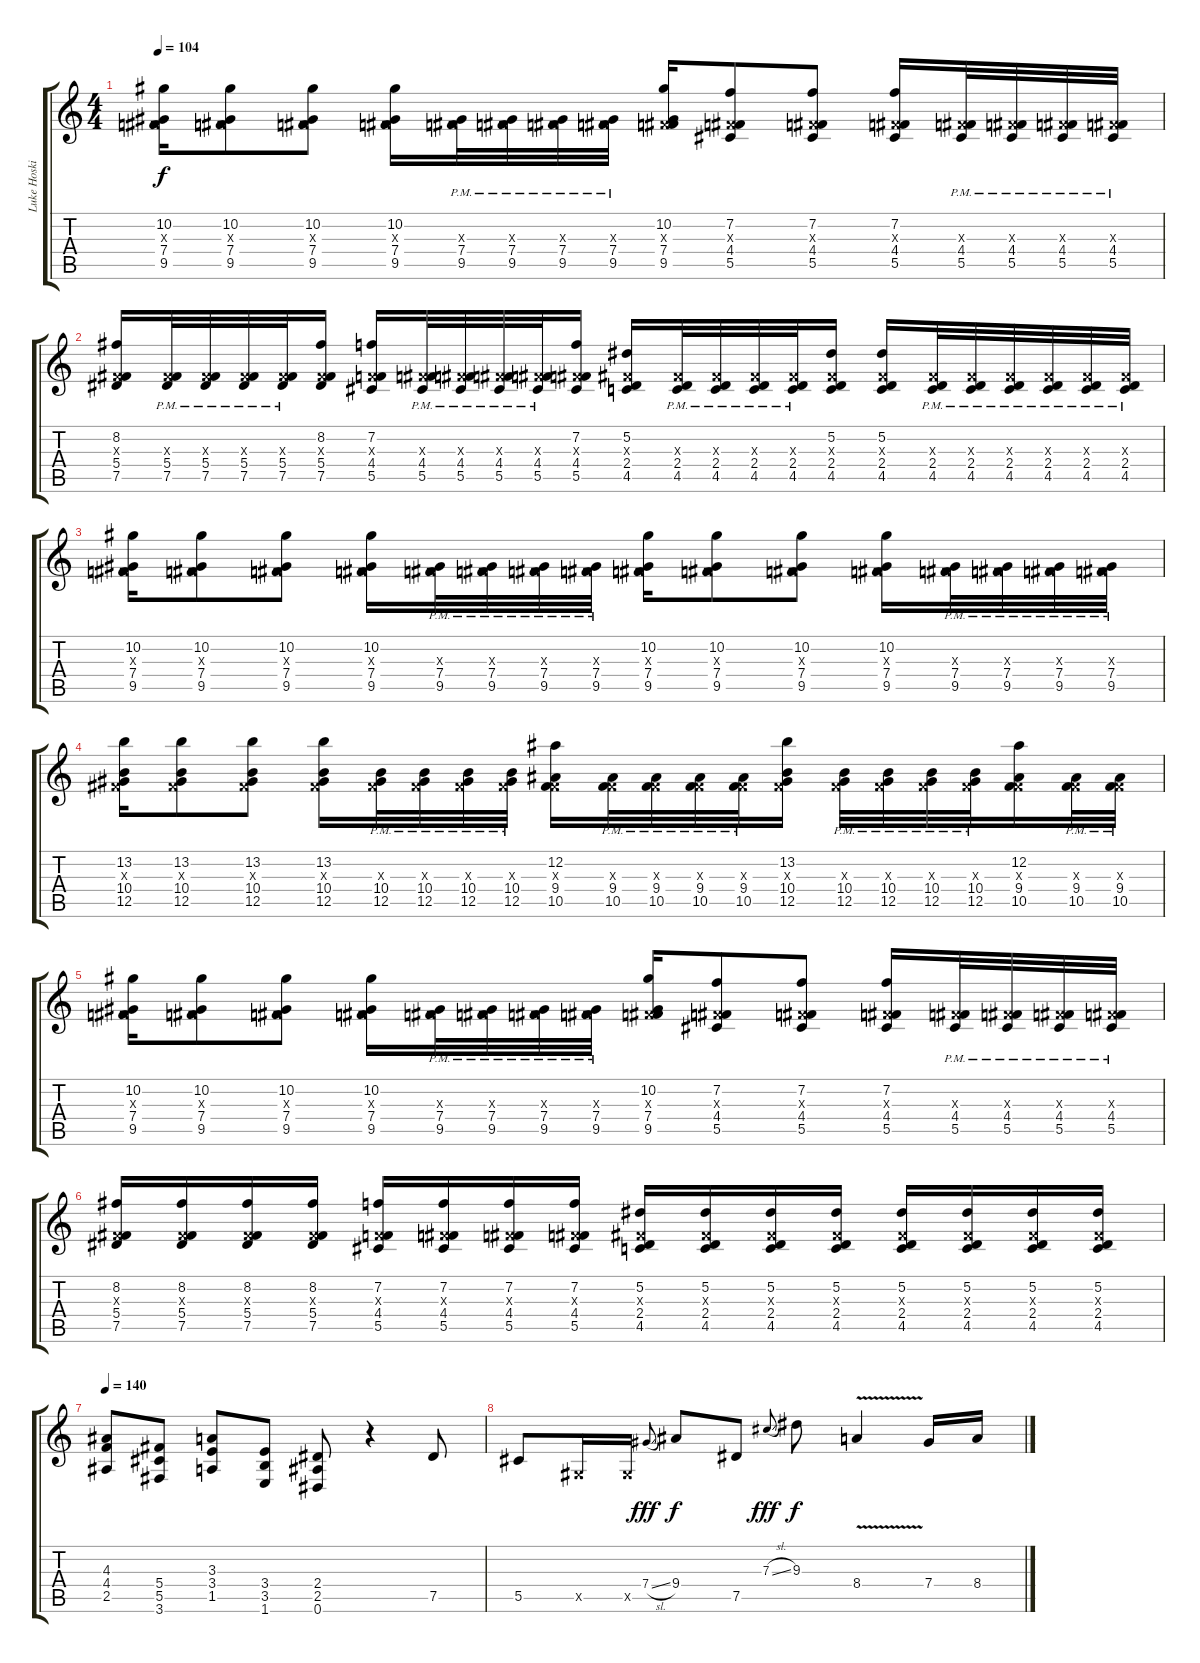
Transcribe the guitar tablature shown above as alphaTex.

\track ("Luke Hoskin" "Luke Hoski") {instrument overdrivenguitar}
\staff {score tabs}
\tuning (Eb4 Bb3 Gb3 Db3 Ab2 Eb2) {hide}
\ts (4 4)
\tempo 104
\clef g2
\ks c
(10.2 0.3{x} 7.4 9.5).16{dy f} (10.2 0.3{x} 7.4 9.5).8 (10.2 0.3{x} 7.4 9.5).8 (10.2 0.3{x} 7.4 9.5).16 (0.3{x} 7.4{pm} 9.5{pm}).32 (0.3{x} 7.4{pm} 9.5{pm}).32 (0.3{x} 7.4{pm} 9.5{pm}).32 (0.3{x} 7.4{pm} 9.5{pm}).32 (10.2 0.3{x} 7.4 9.5).16 (7.2 0.3{x} 4.4 5.5).8 (7.2 0.3{x} 4.4 5.5).8 (7.2 0.3{x} 4.4 5.5).16 (0.3{x} 4.4{pm} 5.5{pm}).32 (0.3{x} 4.4{pm} 5.5{pm}).32 (0.3{x} 4.4{pm} 5.5{pm}).32 (0.3{x} 4.4{pm} 5.5{pm}).32 |
(8.2 0.3{x} 5.4 7.5).16 (0.3{x} 5.4{pm} 7.5{pm}).32 (0.3{x} 5.4{pm} 7.5{pm}).32 (0.3{x} 5.4{pm} 7.5{pm}).32 (0.3{x} 5.4{pm} 7.5{pm}).32 (8.2 0.3{x} 5.4 7.5).16 (7.2 0.3{x} 4.4 5.5).16 (0.3{x} 4.4{pm} 5.5{pm}).32 (0.3{x} 4.4{pm} 5.5{pm}).32 (0.3{x} 4.4{pm} 5.5{pm}).32 (0.3{x} 4.4{pm} 5.5{pm}).32 (7.2 0.3{x} 4.4 5.5).16 (5.2 0.3{x} 2.4 4.5).16 (0.3{x} 2.4{pm} 4.5{pm}).32 (0.3{x} 2.4{pm} 4.5{pm}).32 (0.3{x} 2.4{pm} 4.5{pm}).32 (0.3{x} 2.4{pm} 4.5{pm}).32 (5.2 0.3{x} 2.4 4.5).16 (5.2 0.3{x} 2.4 4.5).16 (0.3{x} 2.4{pm} 4.5{pm}).32 (0.3{x} 2.4{pm} 4.5{pm}).32 (0.3{x} 2.4{pm} 4.5{pm}).32 (0.3{x} 2.4{pm} 4.5{pm}).32 (0.3{x} 2.4{pm} 4.5{pm}).32 (0.3{x} 2.4{pm} 4.5{pm}).32 |
(10.2 0.3{x} 7.4 9.5).16 (10.2 0.3{x} 7.4 9.5).8 (10.2 0.3{x} 7.4 9.5).8 (10.2 0.3{x} 7.4 9.5).16 (0.3{x} 7.4{pm} 9.5{pm}).32 (0.3{x} 7.4{pm} 9.5{pm}).32 (0.3{x} 7.4{pm} 9.5{pm}).32 (0.3{x} 7.4{pm} 9.5{pm}).32 (10.2 0.3{x} 7.4 9.5).16 (10.2 0.3{x} 7.4 9.5).8 (10.2 0.3{x} 7.4 9.5).8 (10.2 0.3{x} 7.4 9.5).16 (0.3{x} 7.4{pm} 9.5{pm}).32 (0.3{x} 7.4{pm} 9.5{pm}).32 (0.3{x} 7.4{pm} 9.5{pm}).32 (0.3{x} 7.4{pm} 9.5{pm}).32 |
(13.2 0.3{x} 10.4 12.5).16 (13.2 0.3{x} 10.4 12.5).8 (13.2 0.3{x} 10.4 12.5).8 (13.2 0.3{x} 10.4 12.5).16 (0.3{x} 10.4{pm} 12.5{pm}).32 (0.3{x} 10.4{pm} 12.5{pm}).32 (0.3{x} 10.4{pm} 12.5{pm}).32 (0.3{x} 10.4{pm} 12.5{pm}).32 (12.2 0.3{x} 9.4 10.5).16 (0.3{x} 9.4{pm} 10.5{pm}).32 (0.3{x} 9.4{pm} 10.5{pm}).32 (0.3{x} 9.4{pm} 10.5{pm}).32 (0.3{x} 9.4{pm} 10.5{pm}).32 (13.2 0.3{x} 10.4 12.5).16 (0.3{x} 10.4{pm} 12.5{pm}).32 (0.3{x} 10.4{pm} 12.5{pm}).32 (0.3{x} 10.4{pm} 12.5{pm}).32 (0.3{x} 10.4{pm} 12.5{pm}).32 (12.2 0.3{x} 9.4 10.5).16 (0.3{x} 9.4{pm} 10.5{pm}).32 (0.3{x} 9.4{pm} 10.5{pm}).32 |
(10.2 0.3{x} 7.4 9.5).16 (10.2 0.3{x} 7.4 9.5).8 (10.2 0.3{x} 7.4 9.5).8 (10.2 0.3{x} 7.4 9.5).16 (0.3{x} 7.4{pm} 9.5{pm}).32 (0.3{x} 7.4{pm} 9.5{pm}).32 (0.3{x} 7.4{pm} 9.5{pm}).32 (0.3{x} 7.4{pm} 9.5{pm}).32 (10.2 0.3{x} 7.4 9.5).16 (7.2 0.3{x} 4.4 5.5).8 (7.2 0.3{x} 4.4 5.5).8 (7.2 0.3{x} 4.4 5.5).16 (0.3{x} 4.4{pm} 5.5{pm}).32 (0.3{x} 4.4{pm} 5.5{pm}).32 (0.3{x} 4.4{pm} 5.5{pm}).32 (0.3{x} 4.4{pm} 5.5{pm}).32 |
(8.2 0.3{x} 5.4 7.5).16 (8.2 0.3{x} 5.4 7.5).16 (8.2 0.3{x} 5.4 7.5).16 (8.2 0.3{x} 5.4 7.5).16 (7.2 0.3{x} 4.4 5.5).16 (7.2 0.3{x} 4.4 5.5).16 (7.2 0.3{x} 4.4 5.5).16 (7.2 0.3{x} 4.4 5.5).16 (5.2 0.3{x} 2.4 4.5).16 (5.2 0.3{x} 2.4 4.5).16 (5.2 0.3{x} 2.4 4.5).16 (5.2 0.3{x} 2.4 4.5).16 (5.2 0.3{x} 2.4 4.5).16 (5.2 0.3{x} 2.4 4.5).16 (5.2 0.3{x} 2.4 4.5).16 (5.2 0.3{x} 2.4 4.5).16 |
\tempo 140
(4.3 4.4 2.5).8 (5.4 5.5 3.6).8 (3.3 3.4 1.5).8 (3.4 3.5 1.6).8 (2.4 2.5 0.6).8 r.4 7.5.8 |
5.5.8 0.5{x}.16 0.5{x}.16 7.4{sl}.8{gr onbeat dy fff} 9.4.8{dy f} 7.5.8 7.3{sl}.8{gr onbeat dy fff} 9.3.8{dy f} 8.4{v}.4 7.4.16 8.4.16
